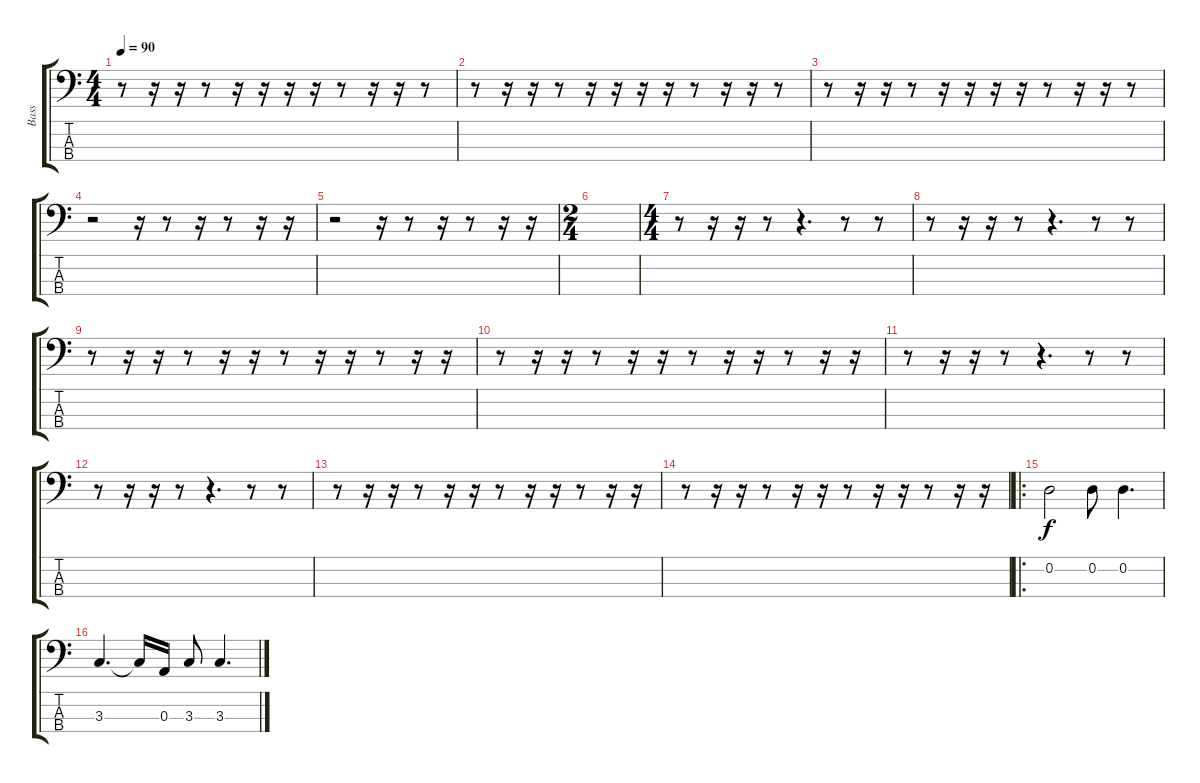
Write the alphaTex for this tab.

\track ("Bass" "Bass") {instrument electricbassfinger}
\staff {score tabs}
\tuning (G2 D2 A1 E1) {hide}
\ts (4 4)
\tempo 90
\clef f4
\ks c
r.8{dy f} r.16 r.16 r.8 r.16 r.16 r.16 r.16 r.8 r.16 r.16 r.8 |
r.8 r.16 r.16 r.8 r.16 r.16 r.16 r.16 r.8 r.16 r.16 r.8 |
r.8 r.16 r.16 r.8 r.16 r.16 r.16 r.16 r.8 r.16 r.16 r.8 |
r.2 r.16 r.8 r.16 r.8 r.16 r.16 |
r.2 r.16 r.8 r.16 r.8 r.16 r.16 |
\ts (2 4)
|
\ts (4 4)
r.8 r.16 r.16 r.8 r.4{d} r.8 r.8 |
r.8 r.16 r.16 r.8 r.4{d} r.8 r.8 |
r.8 r.16 r.16 r.8 r.16 r.16 r.8 r.16 r.16 r.8 r.16 r.16 |
r.8 r.16 r.16 r.8 r.16 r.16 r.8 r.16 r.16 r.8 r.16 r.16 |
r.8 r.16 r.16 r.8 r.4{d} r.8 r.8 |
r.8 r.16 r.16 r.8 r.4{d} r.8 r.8 |
r.8 r.16 r.16 r.8 r.16 r.16 r.8 r.16 r.16 r.8 r.16 r.16 |
r.8 r.16 r.16 r.8 r.16 r.16 r.8 r.16 r.16 r.8 r.16 r.16 |
\ro
0.2.2 0.2.8 0.2.4{d} |
3.3.4{d} 3.3{t}.16 0.3.16 3.3.8 3.3.4{d}
